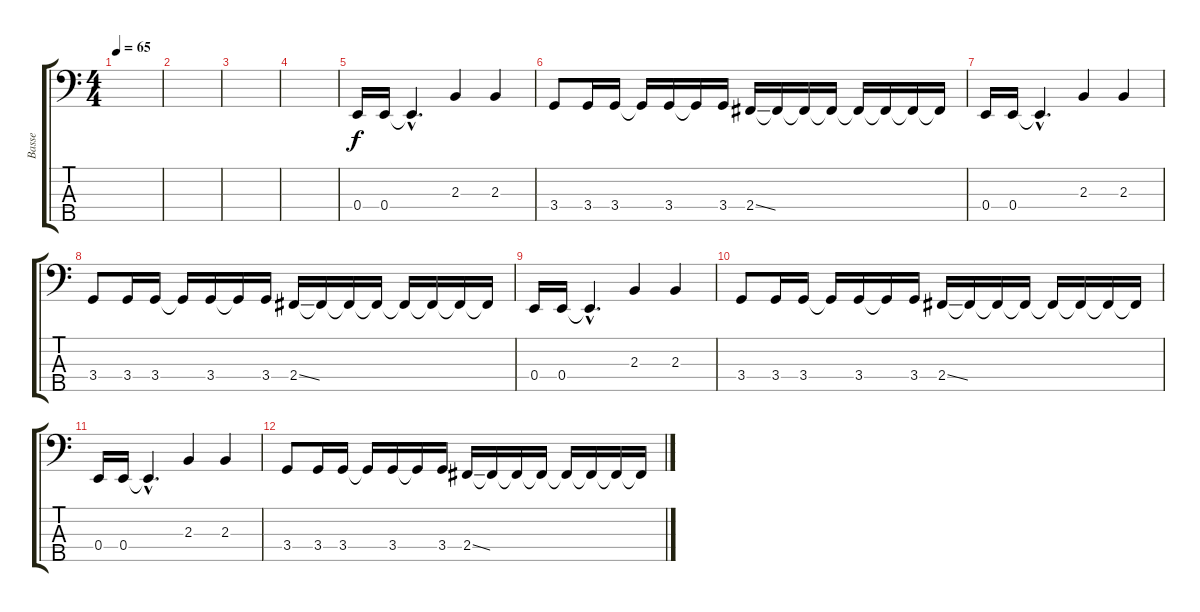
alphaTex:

\track ("Basse" "Basse") {instrument fretlessbass}
\staff {score tabs}
\tuning (G2 D2 A1 E1 B0) {hide}
\ts (4 4)
\tempo 65
\clef f4
\ks c
|
|
|
|
0.4.16 0.4.16 0.4{hac t}.4{d} 2.3.4 2.3.4 |
3.4.8 3.4.16 3.4.16 3.4{t}.16 3.4.16 3.4{t}.16 3.4.16 2.4{ss}.16 2.4{t}.16 2.4{t}.16 2.4{t}.16 2.4{t}.16 2.4{t}.16 2.4{t}.16 2.4{t}.16 |
0.4.16 0.4.16 0.4{hac t}.4{d} 2.3.4 2.3.4 |
3.4.8 3.4.16 3.4.16 3.4{t}.16 3.4.16 3.4{t}.16 3.4.16 2.4{ss}.16 2.4{t}.16 2.4{t}.16 2.4{t}.16 2.4{t}.16 2.4{t}.16 2.4{t}.16 2.4{t}.16 |
0.4.16 0.4.16 0.4{hac t}.4{d} 2.3.4 2.3.4 |
3.4.8 3.4.16 3.4.16 3.4{t}.16 3.4.16 3.4{t}.16 3.4.16 2.4{ss}.16 2.4{t}.16 2.4{t}.16 2.4{t}.16 2.4{t}.16 2.4{t}.16 2.4{t}.16 2.4{t}.16 |
0.4.16 0.4.16 0.4{hac t}.4{d} 2.3.4 2.3.4 |
3.4.8 3.4.16 3.4.16 3.4{t}.16 3.4.16 3.4{t}.16 3.4.16 2.4{ss}.16 2.4{t}.16 2.4{t}.16 2.4{t}.16 2.4{t}.16 2.4{t}.16 2.4{t}.16 2.4{t}.16
